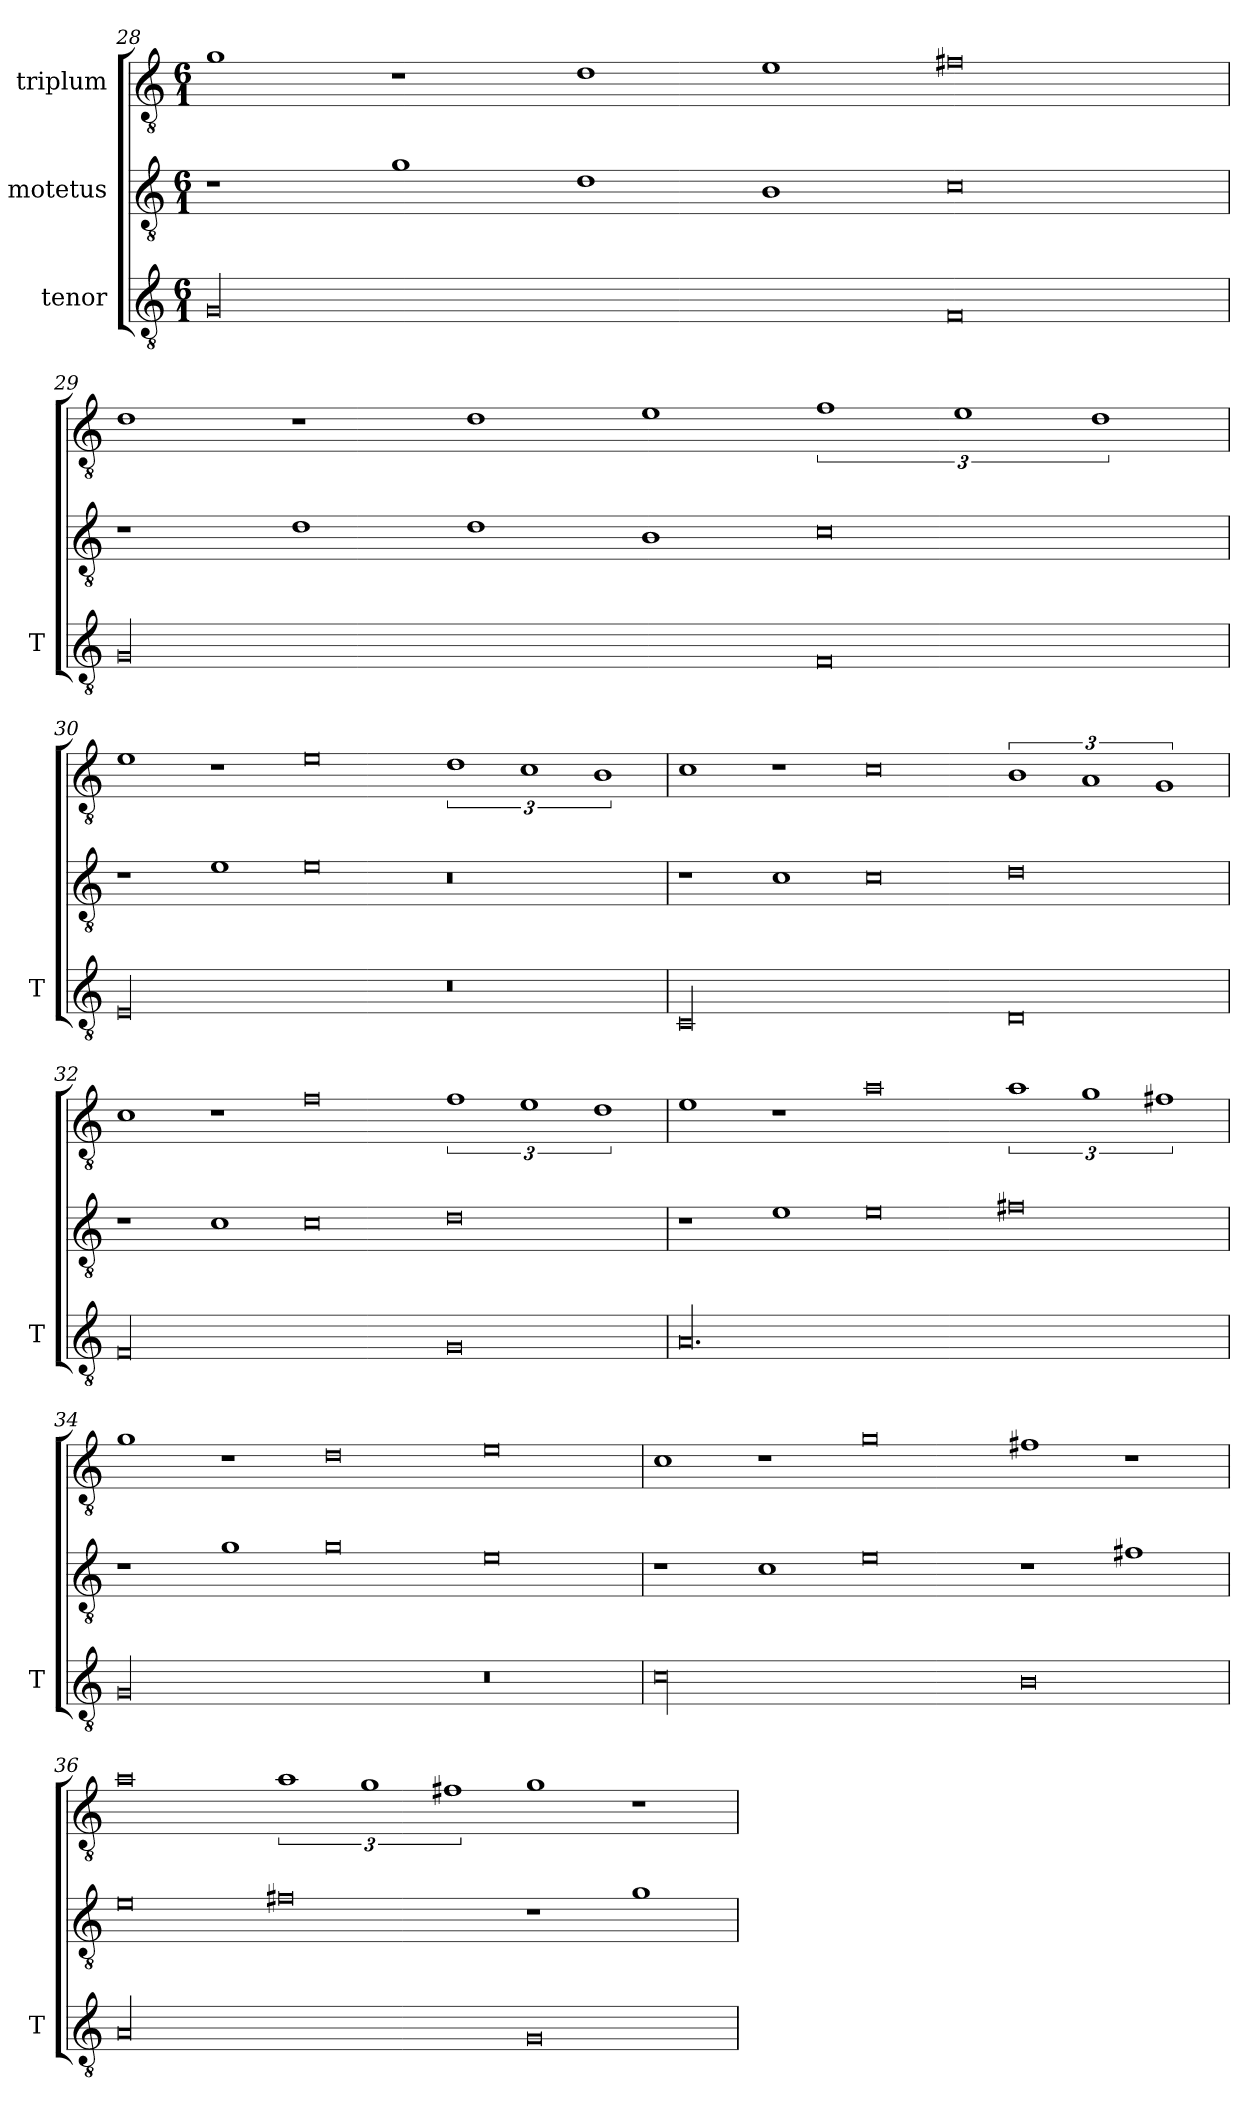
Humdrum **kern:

**kern	**kern	**kern
*part3	*part2	*part1
*staff3	*staff2	*staff1
*I"tenor	*I"motetus	*I"triplum
*I'T	*	*
*clefGv2	*clefGv2	*clefGv2
*k[]	*k[]	*k[]
*C:	*C:	*C:
*M6/1	*M6/1	*M6/1
=28	=28	=28
00G/	1r	1g\
.	1g\	1r
.	1d\	1d\
.	1B\	1e\
0F/	0c\	0f#X\
!!LO:PB:g=z
=29	=29	=29
00G/	1r	1d\
.	1d\	1r
.	1d\	1d\
.	1B\	1e\
0F/	0c\	3%2f\
.	.	3%2e\
.	.	3%2d\
=30	=30	=30
00E/	1r	1e\
.	1e\	1r
.	0e\	0e\
0r	0r	3%2d\
.	.	3%2c\
.	.	3%2B\
=31	=31	=31
00C/	1r	1c\
.	1c\	1r
.	0c\	0c\
0D/	0d\	3%2B\
.	.	3%2A/
.	.	3%2G/
=32	=32	=32
00F/	1r	1c\
.	1c\	1r
.	0c\	0f\
0G/	0d\	3%2f\
.	.	3%2e\
.	.	3%2d\
=33	=33	=33
00.A/	1r	1e\
.	1e\	1r
.	0e\	0a\
.	0f#X\	3%2a\
.	.	3%2g\
.	.	3%2f#X\
=34	=34	=34
00G/	1r	1g\
.	1g\	1r
.	0g\	0d\
0r	0e\	0e\
=35	=35	=35
00c\	1r	1c\
.	1c\	1r
.	0e\	0g\
0B\	1r	1f#X\
.	1f#X\	1r
=36	=36	=36
00A/	0e\	0a\
.	0f#X\	3%2a\
.	.	3%2g\
.	.	3%2f#X\
0G/	1r	1g\
.	1g\	1r
=	=	=
*-	*-	*-
